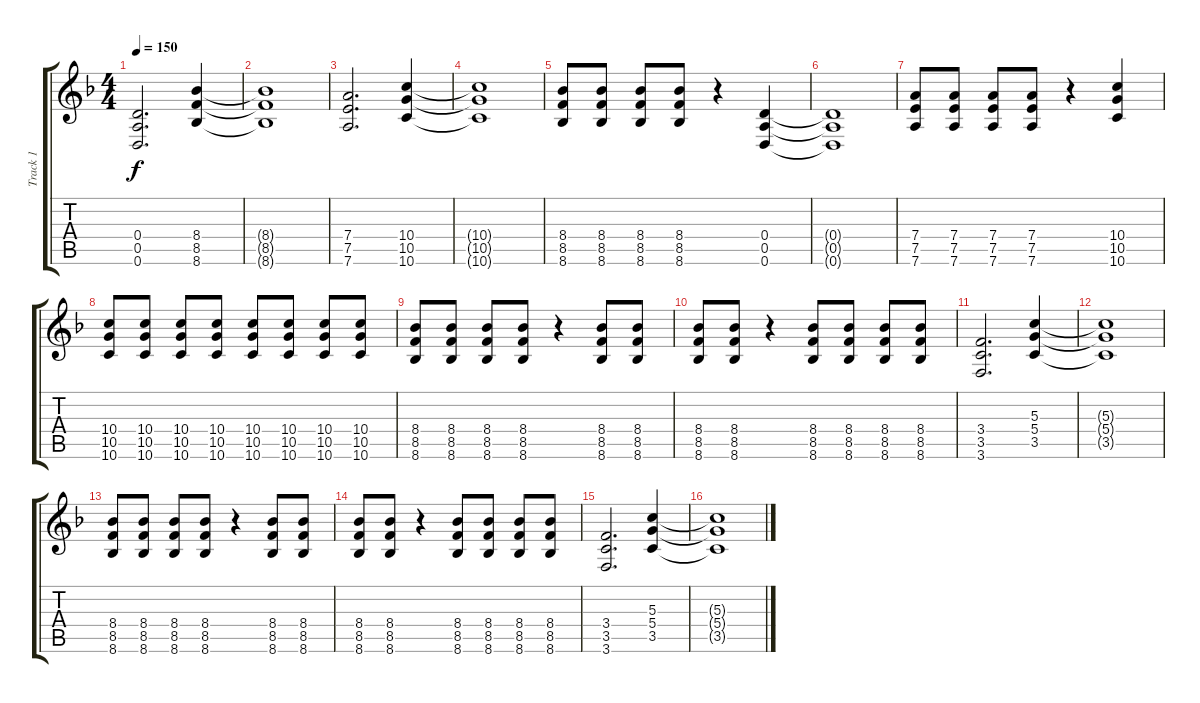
\track ("Track 1" "Track 1") {instrument acousticguitarnylon}
\staff {score tabs}
\tuning (E4 B3 G3 D3 A2 D2) {hide}
\ts (4 4)
\tempo 150
\clef g2
\ks dminor
(0.4 0.5 0.6).2{d dy f} (8.4 8.5 8.6).4 |
(8.4{t} 8.5{t} 8.6{t}).1 |
(7.4 7.5 7.6).2{d} (10.4 10.5 10.6).4 |
(10.4{t} 10.5{t} 10.6{t}).1 |
(8.4 8.5 8.6).8 (8.4 8.5 8.6).8 (8.4 8.5 8.6).8 (8.4 8.5 8.6).8 r.4 (0.4 0.5 0.6).4 |
(0.4{t} 0.5{t} 0.6{t}).1 |
(7.4 7.5 7.6).8 (7.4 7.5 7.6).8 (7.4 7.5 7.6).8 (7.4 7.5 7.6).8 r.4 (10.4 10.5 10.6).4 |
(10.4 10.5 10.6).8 (10.4 10.5 10.6).8 (10.4 10.5 10.6).8 (10.4 10.5 10.6).8 (10.4 10.5 10.6).8 (10.4 10.5 10.6).8 (10.4 10.5 10.6).8 (10.4 10.5 10.6).8 |
(8.4 8.5 8.6).8 (8.4 8.5 8.6).8 (8.4 8.5 8.6).8 (8.4 8.5 8.6).8 r.4 (8.4 8.5 8.6).8 (8.4 8.5 8.6).8 |
(8.4 8.5 8.6).8 (8.4 8.5 8.6).8 r.4 (8.4 8.5 8.6).8 (8.4 8.5 8.6).8 (8.4 8.5 8.6).8 (8.4 8.5 8.6).8 |
(3.4 3.5 3.6).2{d} (5.3 5.4 3.5).4 |
(5.3{t} 5.4{t} 3.5{t}).1 |
(8.4 8.5 8.6).8 (8.4 8.5 8.6).8 (8.4 8.5 8.6).8 (8.4 8.5 8.6).8 r.4 (8.4 8.5 8.6).8 (8.4 8.5 8.6).8 |
(8.4 8.5 8.6).8 (8.4 8.5 8.6).8 r.4 (8.4 8.5 8.6).8 (8.4 8.5 8.6).8 (8.4 8.5 8.6).8 (8.4 8.5 8.6).8 |
(3.4 3.5 3.6).2{d} (5.3 5.4 3.5).4 |
(5.3{t} 5.4{t} 3.5{t}).1
